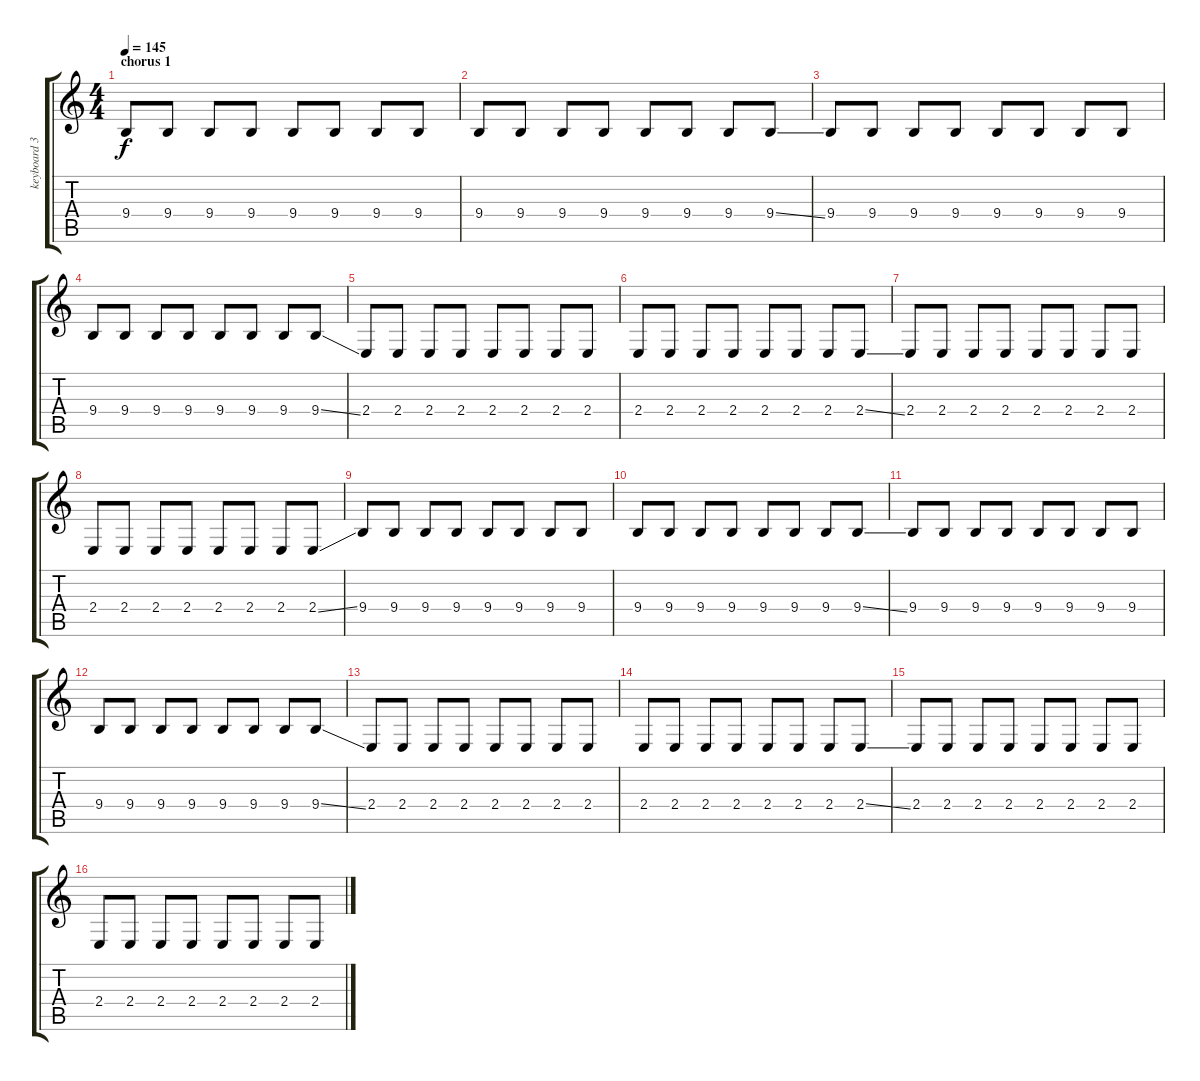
\track ("keyboard 3" "keyboard 3") {instrument pad3polysynth}
\staff {score tabs}
\tuning (E4 B3 G3 D3 A2 E2) {hide}
\ts (4 4)
\section ("" "chorus 1")
\tempo 145
\clef g2
\ks c
9.4.8{dy f} 9.4.8 9.4.8 9.4.8 9.4.8 9.4.8 9.4.8 9.4.8 |
9.4.8 9.4.8 9.4.8 9.4.8 9.4.8 9.4.8 9.4.8 9.4{ss}.8 |
9.4.8 9.4.8 9.4.8 9.4.8 9.4.8 9.4.8 9.4.8 9.4.8 |
9.4.8 9.4.8 9.4.8 9.4.8 9.4.8 9.4.8 9.4.8 9.4{ss}.8 |
2.4.8 2.4.8 2.4.8 2.4.8 2.4.8 2.4.8 2.4.8 2.4.8 |
2.4.8 2.4.8 2.4.8 2.4.8 2.4.8 2.4.8 2.4.8 2.4{ss}.8 |
2.4.8 2.4.8 2.4.8 2.4.8 2.4.8 2.4.8 2.4.8 2.4.8 |
2.4.8 2.4.8 2.4.8 2.4.8 2.4.8 2.4.8 2.4.8 2.4{ss}.8 |
9.4.8 9.4.8 9.4.8 9.4.8 9.4.8 9.4.8 9.4.8 9.4.8 |
9.4.8 9.4.8 9.4.8 9.4.8 9.4.8 9.4.8 9.4.8 9.4{ss}.8 |
9.4.8 9.4.8 9.4.8 9.4.8 9.4.8 9.4.8 9.4.8 9.4.8 |
9.4.8 9.4.8 9.4.8 9.4.8 9.4.8 9.4.8 9.4.8 9.4{ss}.8 |
2.4.8 2.4.8 2.4.8 2.4.8 2.4.8 2.4.8 2.4.8 2.4.8 |
2.4.8 2.4.8 2.4.8 2.4.8 2.4.8 2.4.8 2.4.8 2.4{ss}.8 |
2.4.8 2.4.8 2.4.8 2.4.8 2.4.8 2.4.8 2.4.8 2.4.8 |
2.4.8 2.4.8 2.4.8 2.4.8 2.4.8 2.4.8 2.4.8 2.4{ss}.8
